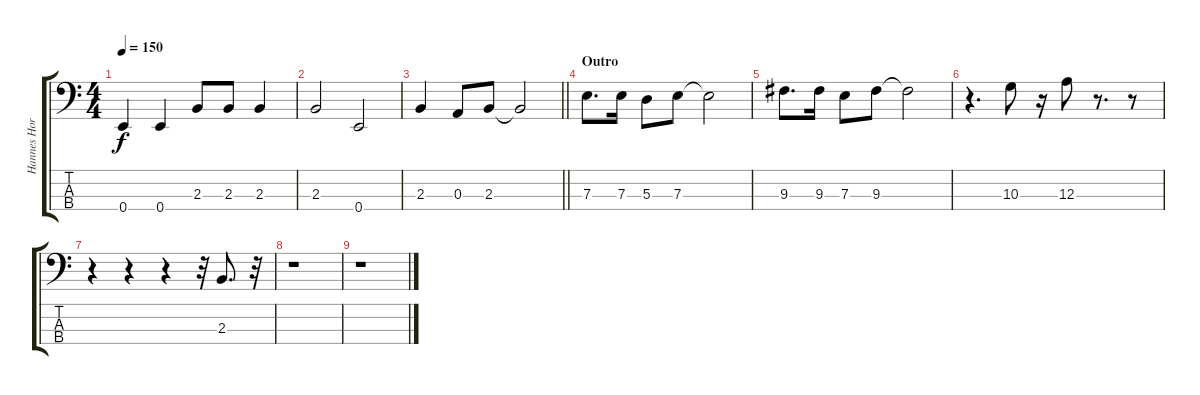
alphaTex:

\track ("Hannes Horma" "Hannes Hor") {instrument electricbassfinger}
\staff {score tabs}
\tuning (G2 D2 A1 E1) {hide}
\ts (4 4)
\tempo 150
\clef f4
\ks c
0.4.4{dy f} 0.4.4 2.3.8 2.3.8 2.3.4 |
2.3.2 0.4.2 |
\barLineRight lightlight
2.3.4 0.3.8 2.3.8 2.3{t}.2 |
\section ("" "Outro")
7.3.8{d} 7.3.16 5.3.8 7.3.8 7.3{t}.2 |
9.3.8{d} 9.3.16 7.3.8 9.3.8 9.3{t}.2 |
r.4{d} 10.3.8 r.16 12.3.8 r.8{d} r.8 |
r.4 r.4 r.4 r.32 2.3.8{d} r.32 |
r.1 |
r.1
